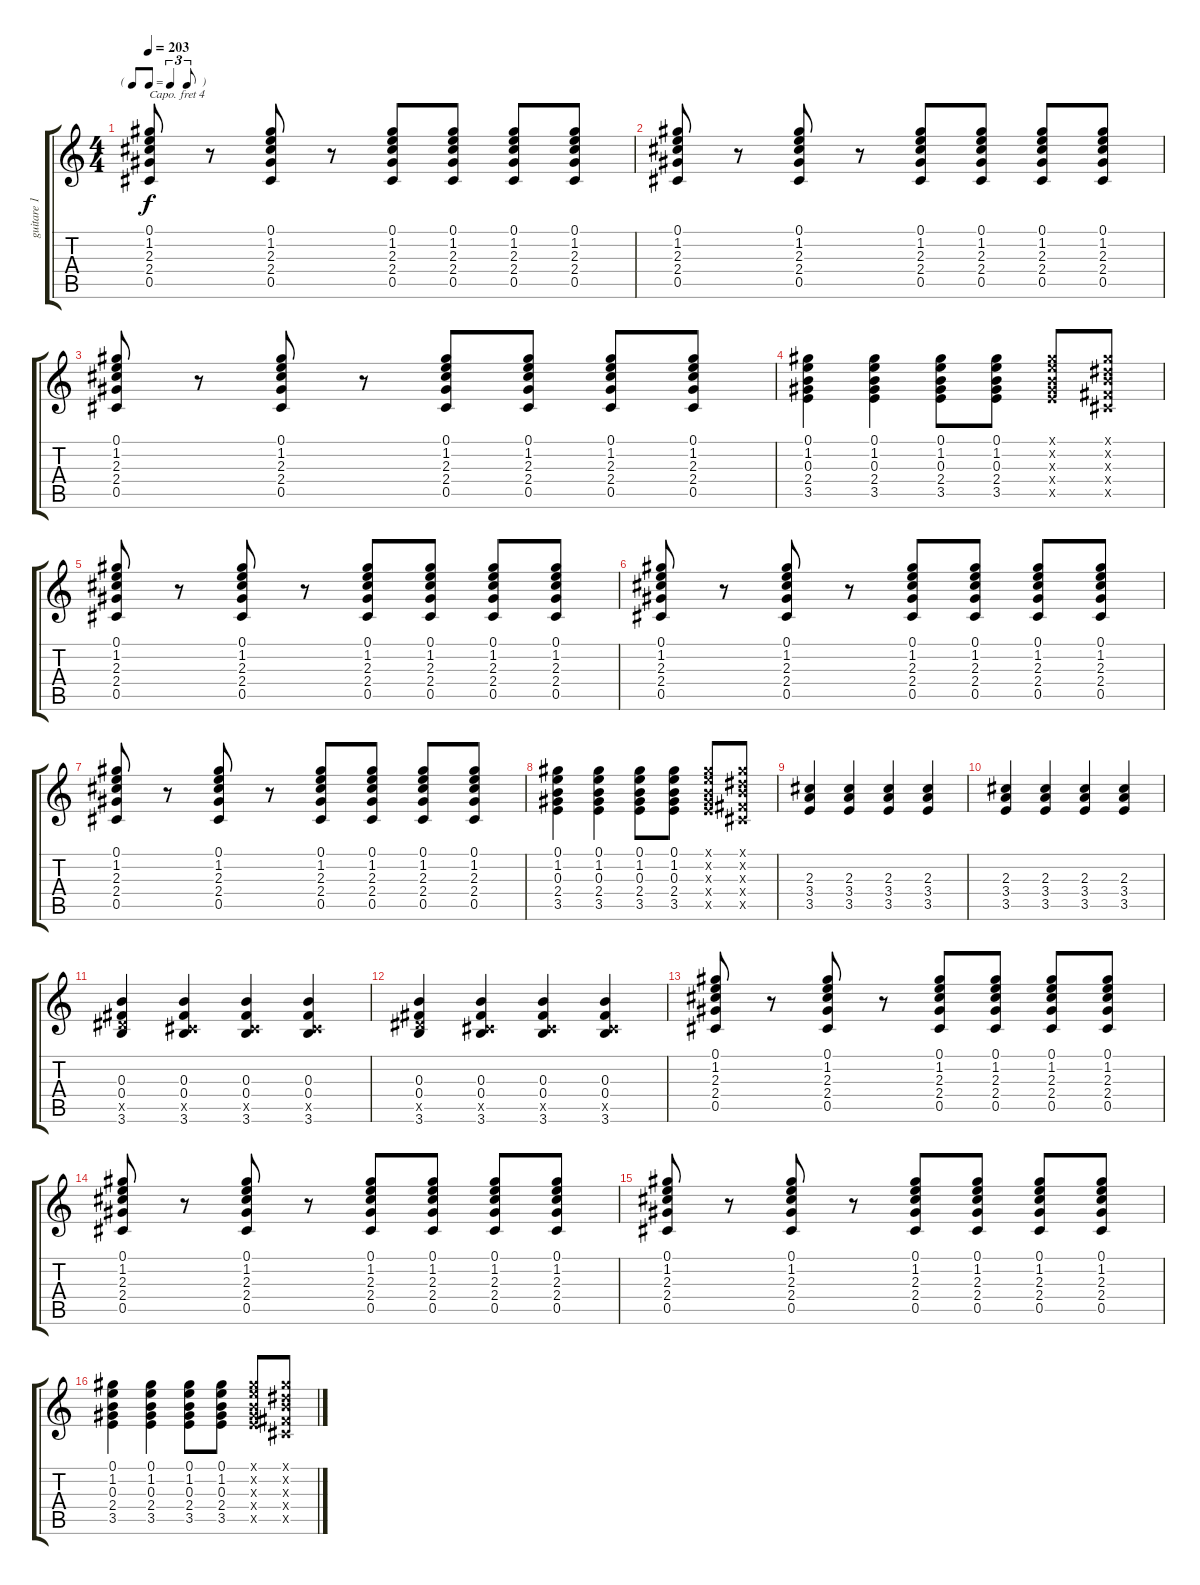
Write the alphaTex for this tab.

\track ("guitare 1" "guitare 1") {instrument electricguitarclean}
\staff {score tabs}
\capo 4
\tuning (E4 B3 G3 D3 A2 E2) {hide}
\ts (4 4)
\tf triplet8th
\tempo 203
\clef g2
\ks c
(0.1 1.2 2.3 2.4 0.5).8{dy f instrument electricguitarclean} r.8 (0.1 1.2 2.3 2.4 0.5).8 r.8 (0.1 1.2 2.3 2.4 0.5).8 (0.1 1.2 2.3 2.4 0.5).8 (0.1 1.2 2.3 2.4 0.5).8 (0.1 1.2 2.3 2.4 0.5).8 |
(0.1 1.2 2.3 2.4 0.5).8 r.8 (0.1 1.2 2.3 2.4 0.5).8 r.8 (0.1 1.2 2.3 2.4 0.5).8 (0.1 1.2 2.3 2.4 0.5).8 (0.1 1.2 2.3 2.4 0.5).8 (0.1 1.2 2.3 2.4 0.5).8 |
(0.1 1.2 2.3 2.4 0.5).8 r.8 (0.1 1.2 2.3 2.4 0.5).8 r.8 (0.1 1.2 2.3 2.4 0.5).8 (0.1 1.2 2.3 2.4 0.5).8 (0.1 1.2 2.3 2.4 0.5).8 (0.1 1.2 2.3 2.4 0.5).8 |
(0.1 1.2 0.3 2.4 3.5).4 (0.1 1.2 0.3 2.4 3.5).4 (0.1 1.2 0.3 2.4 3.5).8 (0.1 1.2 0.3 2.4 3.5).8 (0.1{x} 1.2{x} 0.3{x} 2.4{x} 3.5{x}).8 (0.1{x} 0.2{x} 0.3{x} 0.4{x} 0.5{x}).8 |
(0.1 1.2 2.3 2.4 0.5).8{instrument electricguitarclean} r.8 (0.1 1.2 2.3 2.4 0.5).8 r.8 (0.1 1.2 2.3 2.4 0.5).8 (0.1 1.2 2.3 2.4 0.5).8 (0.1 1.2 2.3 2.4 0.5).8 (0.1 1.2 2.3 2.4 0.5).8 |
(0.1 1.2 2.3 2.4 0.5).8 r.8 (0.1 1.2 2.3 2.4 0.5).8 r.8 (0.1 1.2 2.3 2.4 0.5).8 (0.1 1.2 2.3 2.4 0.5).8 (0.1 1.2 2.3 2.4 0.5).8 (0.1 1.2 2.3 2.4 0.5).8 |
(0.1 1.2 2.3 2.4 0.5).8 r.8 (0.1 1.2 2.3 2.4 0.5).8 r.8 (0.1 1.2 2.3 2.4 0.5).8 (0.1 1.2 2.3 2.4 0.5).8 (0.1 1.2 2.3 2.4 0.5).8 (0.1 1.2 2.3 2.4 0.5).8 |
(0.1 1.2 0.3 2.4 3.5).4 (0.1 1.2 0.3 2.4 3.5).4 (0.1 1.2 0.3 2.4 3.5).8 (0.1 1.2 0.3 2.4 3.5).8 (0.1{x} 1.2{x} 0.3{x} 2.4{x} 3.5{x}).8 (0.1{x} 0.2{x} 0.3{x} 0.4{x} 0.5{x}).8 |
(2.3 3.4 3.5).4 (2.3 3.4 3.5).4 (2.3 3.4 3.5).4 (2.3 3.4 3.5).4 |
(2.3 3.4 3.5).4 (2.3 3.4 3.5).4 (2.3 3.4 3.5).4 (2.3 3.4 3.5).4 |
(0.3 0.4 2.5{x} 3.6).4 (0.3 0.4 0.5{x} 3.6).4 (0.3 0.4 0.5{x} 3.6).4 (0.3 0.4 0.5{x} 3.6).4 |
(0.3 0.4 2.5{x} 3.6).4 (0.3 0.4 0.5{x} 3.6).4 (0.3 0.4 0.5{x} 3.6).4 (0.3 0.4 0.5{x} 3.6).4 |
(0.1 1.2 2.3 2.4 0.5).8{instrument electricguitarclean} r.8 (0.1 1.2 2.3 2.4 0.5).8 r.8 (0.1 1.2 2.3 2.4 0.5).8 (0.1 1.2 2.3 2.4 0.5).8 (0.1 1.2 2.3 2.4 0.5).8 (0.1 1.2 2.3 2.4 0.5).8 |
(0.1 1.2 2.3 2.4 0.5).8 r.8 (0.1 1.2 2.3 2.4 0.5).8 r.8 (0.1 1.2 2.3 2.4 0.5).8 (0.1 1.2 2.3 2.4 0.5).8 (0.1 1.2 2.3 2.4 0.5).8 (0.1 1.2 2.3 2.4 0.5).8 |
(0.1 1.2 2.3 2.4 0.5).8 r.8 (0.1 1.2 2.3 2.4 0.5).8 r.8 (0.1 1.2 2.3 2.4 0.5).8 (0.1 1.2 2.3 2.4 0.5).8 (0.1 1.2 2.3 2.4 0.5).8 (0.1 1.2 2.3 2.4 0.5).8 |
(0.1 1.2 0.3 2.4 3.5).4 (0.1 1.2 0.3 2.4 3.5).4 (0.1 1.2 0.3 2.4 3.5).8 (0.1 1.2 0.3 2.4 3.5).8 (0.1{x} 1.2{x} 0.3{x} 2.4{x} 3.5{x}).8 (0.1{x} 0.2{x} 0.3{x} 0.4{x} 0.5{x}).8
